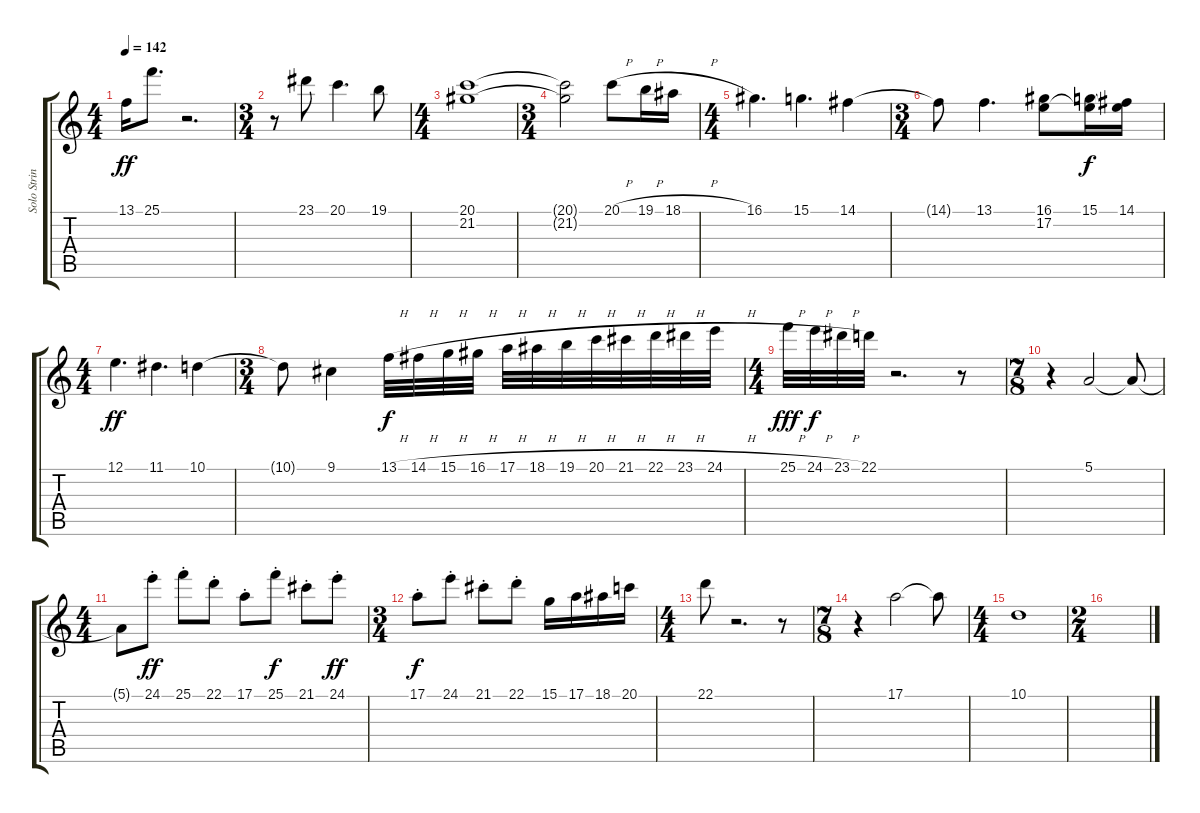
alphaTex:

\track ("Solo Strings" "Solo Strin") {instrument stringensemble2}
\staff {score tabs}
\tuning (E4 B3 G3 D3 A2 E2) {hide}
\ts (4 4)
\tempo 142
\clef g2
\ks c
13.1{t}.16{dy ff} 25.1.8{d} r.2{d} |
\ts (3 4)
r.8 23.1.8 20.1.4{d} 19.1.8 |
\ts (4 4)
(20.1 21.2).1 |
\ts (3 4)
(20.1{t} 21.2{t}).2 20.1{h}.8 19.1{h}.16 18.1{h}.16 |
\ts (4 4)
16.1.4{d} 15.1.4{d} 14.1.4 |
\ts (3 4)
14.1{t}.8 13.1.4{d} (16.1 17.2).8 (15.1 17.2{t}).16{dy f} (14.1 17.2{t}).16 |
\ts (4 4)
12.1.4{d dy ff} 11.1.4{d} 10.1.4 |
\ts (3 4)
10.1{t}.8 9.1.4 13.1{h}.32{dy f} 14.1{h}.32 15.1{h}.32 16.1{h}.32 17.1{h}.32 18.1{h}.32 19.1{h}.32 20.1{h}.32 21.1{h}.32 22.1{h}.32 23.1{h}.32 24.1{h}.32 |
\ts (4 4)
25.1{h}.32{dy fff} 24.1{h}.32{dy f} 23.1{h}.32 22.1.32 r.2{d} r.8 |
\ts (7 8)
r.4 5.1.2 5.1{t}.8 |
\ts (4 4)
5.1{t}.8 24.1{st}.8{dy ff} 25.1{st}.8 22.1{st}.8 17.1{st}.8 25.1{st}.8{dy f} 21.1{st}.8 24.1{st}.8{dy ff} |
\ts (3 4)
17.1{st}.8{dy f} 24.1{st}.8 21.1{st}.8 22.1{st}.8 15.1.16 17.1.16 18.1.16 20.1.16 |
\ts (4 4)
22.1.8 r.2{d} r.8 |
\ts (7 8)
r.4 17.1.2{instrument stringensemble2} 17.1{t}.8 |
\ts (4 4)
10.1.1 |
\ts (2 4)
